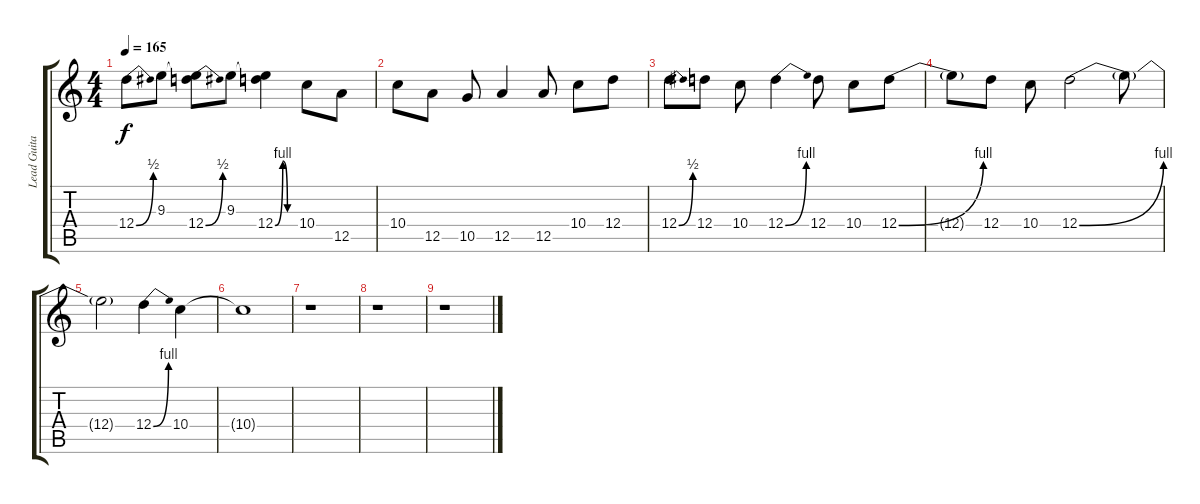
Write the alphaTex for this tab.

\track ("Lead Guitar" "Lead Guita") {instrument distortionguitar}
\staff {score tabs}
\tuning (E4 B3 G3 D3 A2 E2) {hide}
\ts (4 4)
\tempo 165
\clef g2
\ks c
12.4{be (bend 0 0 60 2)}.8{dy f} 9.3.8 (9.3{t} 12.4{be (bend 0 0 60 2)}).8 9.3.8 (9.3{t} 12.4{be (custom 0 0 23 4 37 0 60 0)}).4 10.4.8 12.5.8 |
10.4.8 12.5.8 10.5.8 12.5.4 12.5.8 10.4.8 12.4.8 |
12.4{be (bend 0 0 60 2)}.8 12.4.8 10.4.8 12.4{be (bend 0 0 60 4)}.4 12.4.8 10.4.8 12.4{be (bend 0 0 60 4)}.8 |
12.4{t}.8 12.4.8 10.4.8 12.4{be (bend 0 0 60 4)}.2 12.4{t}.8 |
12.4{t}.2 12.4{be (bend 0 0 60 4)}.4 10.4.4 |
10.4{t}.1 |
r.1 |
r.1 |
r.1
